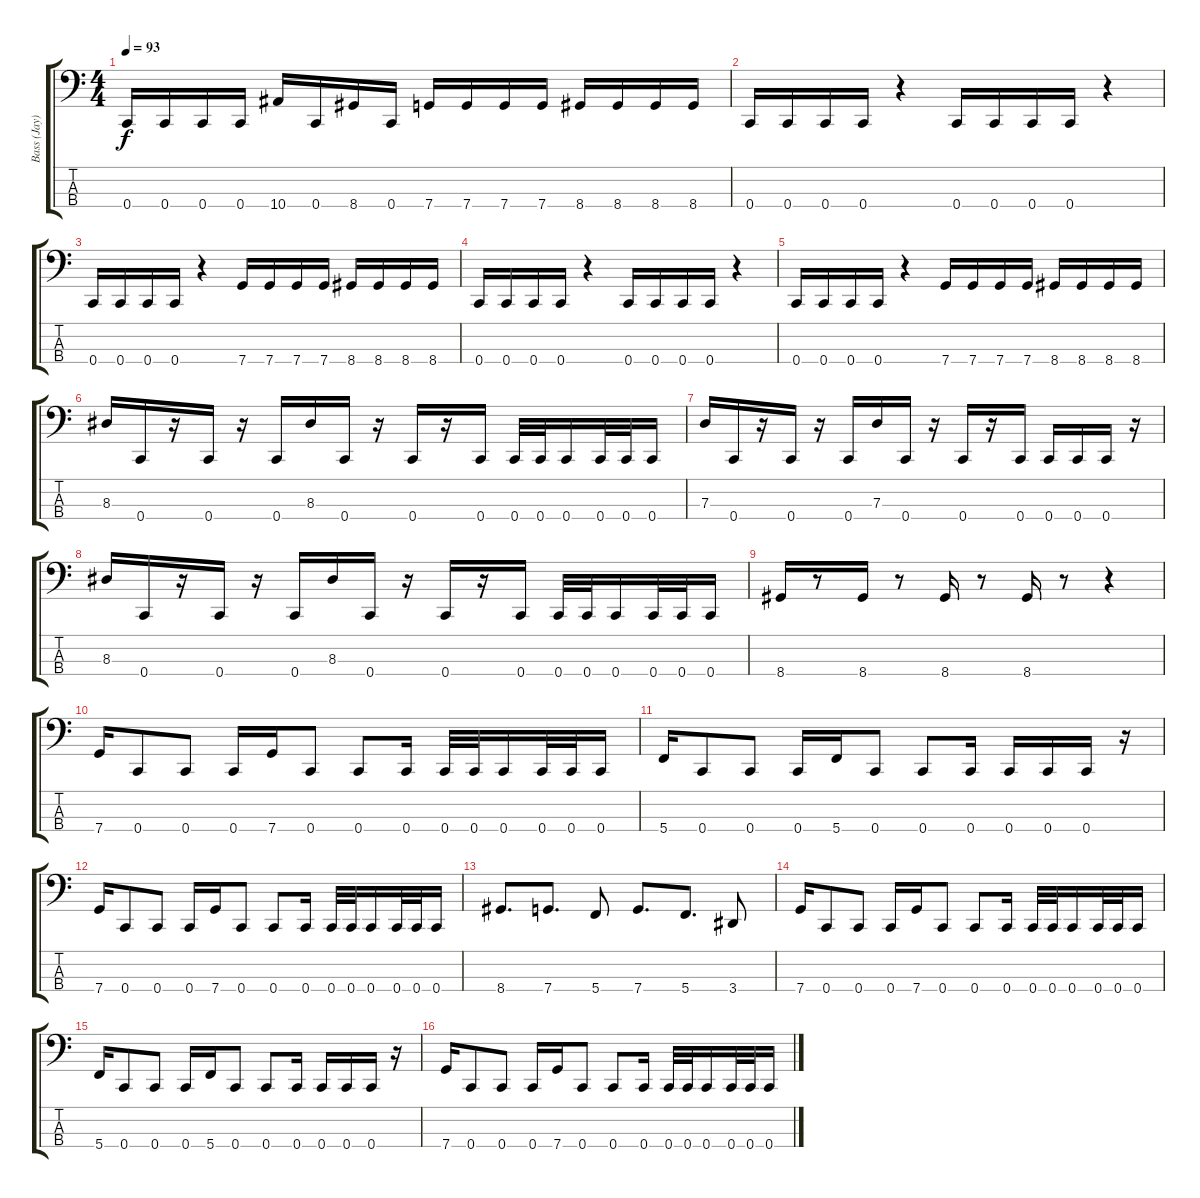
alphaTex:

\track ("Bass (Jay)" "Bass (Jay)") {instrument electricbasspick}
\staff {score tabs}
\tuning (F2 C2 G1 C1) {hide}
\ts (4 4)
\tempo 93
\clef f4
\ks c
0.4.16{dy f} 0.4.16 0.4.16 0.4.16 10.4.16 0.4.16 8.4.16 0.4.16 7.4.16 7.4.16 7.4.16 7.4.16 8.4.16 8.4.16 8.4.16 8.4.16 |
0.4.16 0.4.16 0.4.16 0.4.16 r.4 0.4.16 0.4.16 0.4.16 0.4.16 r.4 |
0.4.16 0.4.16 0.4.16 0.4.16 r.4 7.4.16 7.4.16 7.4.16 7.4.16 8.4.16 8.4.16 8.4.16 8.4.16 |
0.4.16 0.4.16 0.4.16 0.4.16 r.4 0.4.16 0.4.16 0.4.16 0.4.16 r.4 |
0.4.16 0.4.16 0.4.16 0.4.16 r.4 7.4.16 7.4.16 7.4.16 7.4.16 8.4.16 8.4.16 8.4.16 8.4.16 |
8.3.16 0.4.16 r.16 0.4.16 r.16 0.4.16 8.3.16 0.4.16 r.16 0.4.16 r.16 0.4.16 0.4.32 0.4.32 0.4.16 0.4.32 0.4.32 0.4.16 |
7.3.16 0.4.16 r.16 0.4.16 r.16 0.4.16 7.3.16 0.4.16 r.16 0.4.16 r.16 0.4.16 0.4.16 0.4.16 0.4.16 r.16 |
8.3.16 0.4.16 r.16 0.4.16 r.16 0.4.16 8.3.16 0.4.16 r.16 0.4.16 r.16 0.4.16 0.4.32 0.4.32 0.4.16 0.4.32 0.4.32 0.4.16 |
8.4.16 r.8 8.4.16 r.8 8.4.16 r.8 8.4.16 r.8 r.4 |
7.4.16 0.4.8 0.4.8 0.4.16 7.4.16 0.4.8 0.4.8 0.4.16 0.4.32 0.4.32 0.4.16 0.4.32 0.4.32 0.4.16 |
5.4.16 0.4.8 0.4.8 0.4.16 5.4.16 0.4.8 0.4.8 0.4.16 0.4.16 0.4.16 0.4.16 r.16 |
7.4.16 0.4.8 0.4.8 0.4.16 7.4.16 0.4.8 0.4.8 0.4.16 0.4.32 0.4.32 0.4.16 0.4.32 0.4.32 0.4.16 |
8.4.8{d} 7.4.8{d} 5.4.8 7.4.8{d} 5.4.8{d} 3.4.8 |
7.4.16 0.4.8 0.4.8 0.4.16 7.4.16 0.4.8 0.4.8 0.4.16 0.4.32 0.4.32 0.4.16 0.4.32 0.4.32 0.4.16 |
5.4.16 0.4.8 0.4.8 0.4.16 5.4.16 0.4.8 0.4.8 0.4.16 0.4.16 0.4.16 0.4.16 r.16 |
7.4.16 0.4.8 0.4.8 0.4.16 7.4.16 0.4.8 0.4.8 0.4.16 0.4.32 0.4.32 0.4.16 0.4.32 0.4.32 0.4.16
